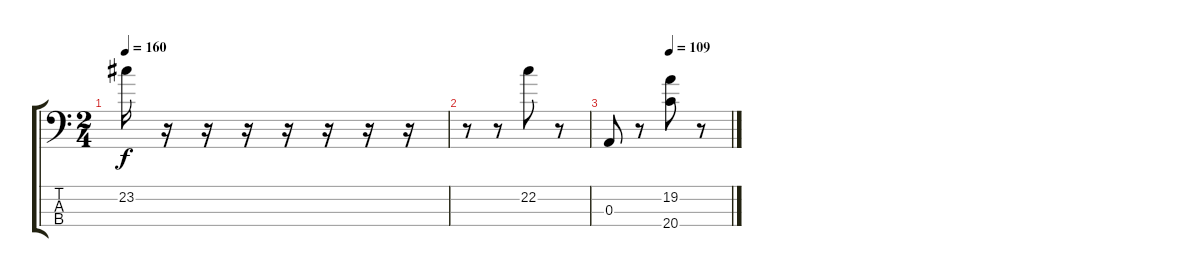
\track "" {instrument electricbassfinger}
\staff {score tabs}
\tuning (G2 D2 A1 E1) {hide}
\ts (2 4)
\tempo 160
\clef f4
\ks c
23.2.16{dy f} r.16 r.16 r.16 r.16 r.16 r.16 r.16 |
r.8 r.8 22.2.8 r.8 |
\tempo (109 0.5)
0.3.8 r.8 (19.2 20.4).8 r.8
